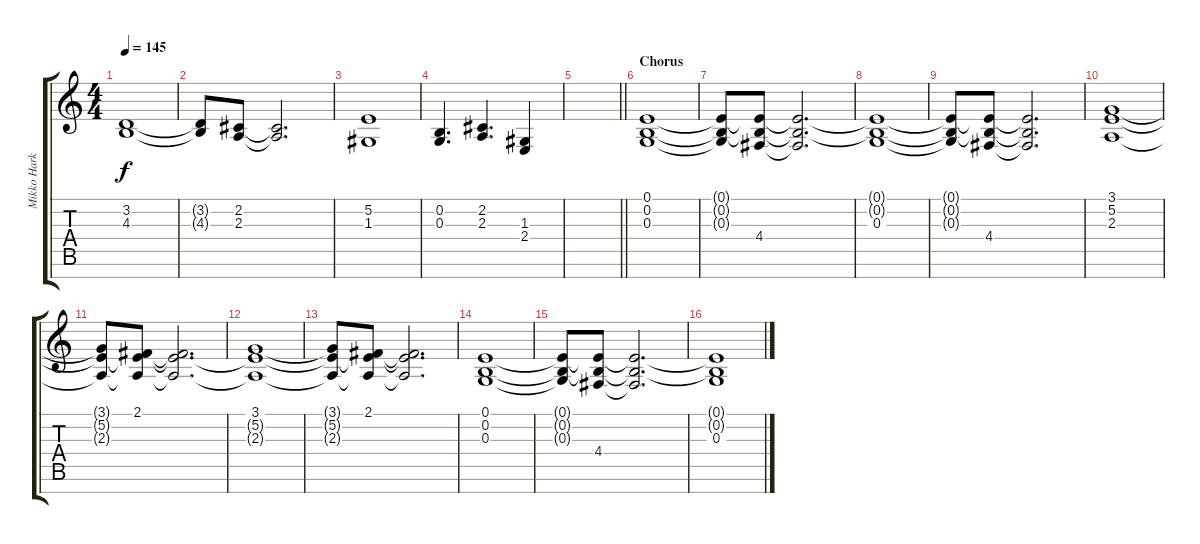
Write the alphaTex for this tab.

\track ("Mikko Harkin - keyboards" "Mikko Hark") {instrument lead2sawtooth}
\staff {score tabs}
\tuning (E4 B3 G3 D3 A2 E2 B1) {hide}
\ts (4 4)
\tempo 145
\clef g2
\ks aminor
(3.2 4.3).1{dy f} |
(3.2{t} 4.3{t}).8 (2.2 2.3).8 (2.2{t} 2.3{t}).2{d} |
(5.2 1.3).1 |
(0.2 0.3).4{d} (2.2 2.3).4{d} (1.3 2.4).4 |
\barLineRight lightlight
|
\section ("" "Chorus")
(0.1 0.2 0.3).1 |
(0.1{t} 0.2{t} 0.3{t}).8 (0.1{t} 0.2{t} 4.4).8 (0.1{t} 0.2{t} 4.4{t}).2{d} |
(0.1{t} 0.2{t} 0.3).1 |
(0.1{t} 0.2{t} 0.3{t}).8 (0.1{t} 0.2{t} 4.4).8 (0.1{t} 0.2{t} 4.4{t}).2{d} |
(3.1 5.2 2.3).1 |
(3.1{t} 5.2{t} 2.3{t}).8 (2.1 5.2{t} 2.3{t}).8 (2.1{t} 5.2{t} 2.3{t}).2{d} |
(3.1 5.2{t} 2.3{t}).1 |
(3.1{t} 5.2{t} 2.3{t}).8 (2.1 5.2{t} 2.3{t}).8 (2.1{t} 5.2{t} 2.3{t}).2{d} |
(0.1 0.2 0.3).1 |
(0.1{t} 0.2{t} 0.3{t}).8 (0.1{t} 0.2{t} 4.4).8 (0.1{t} 0.2{t} 4.4{t}).2{d} |
(0.1{t} 0.2{t} 0.3).1
